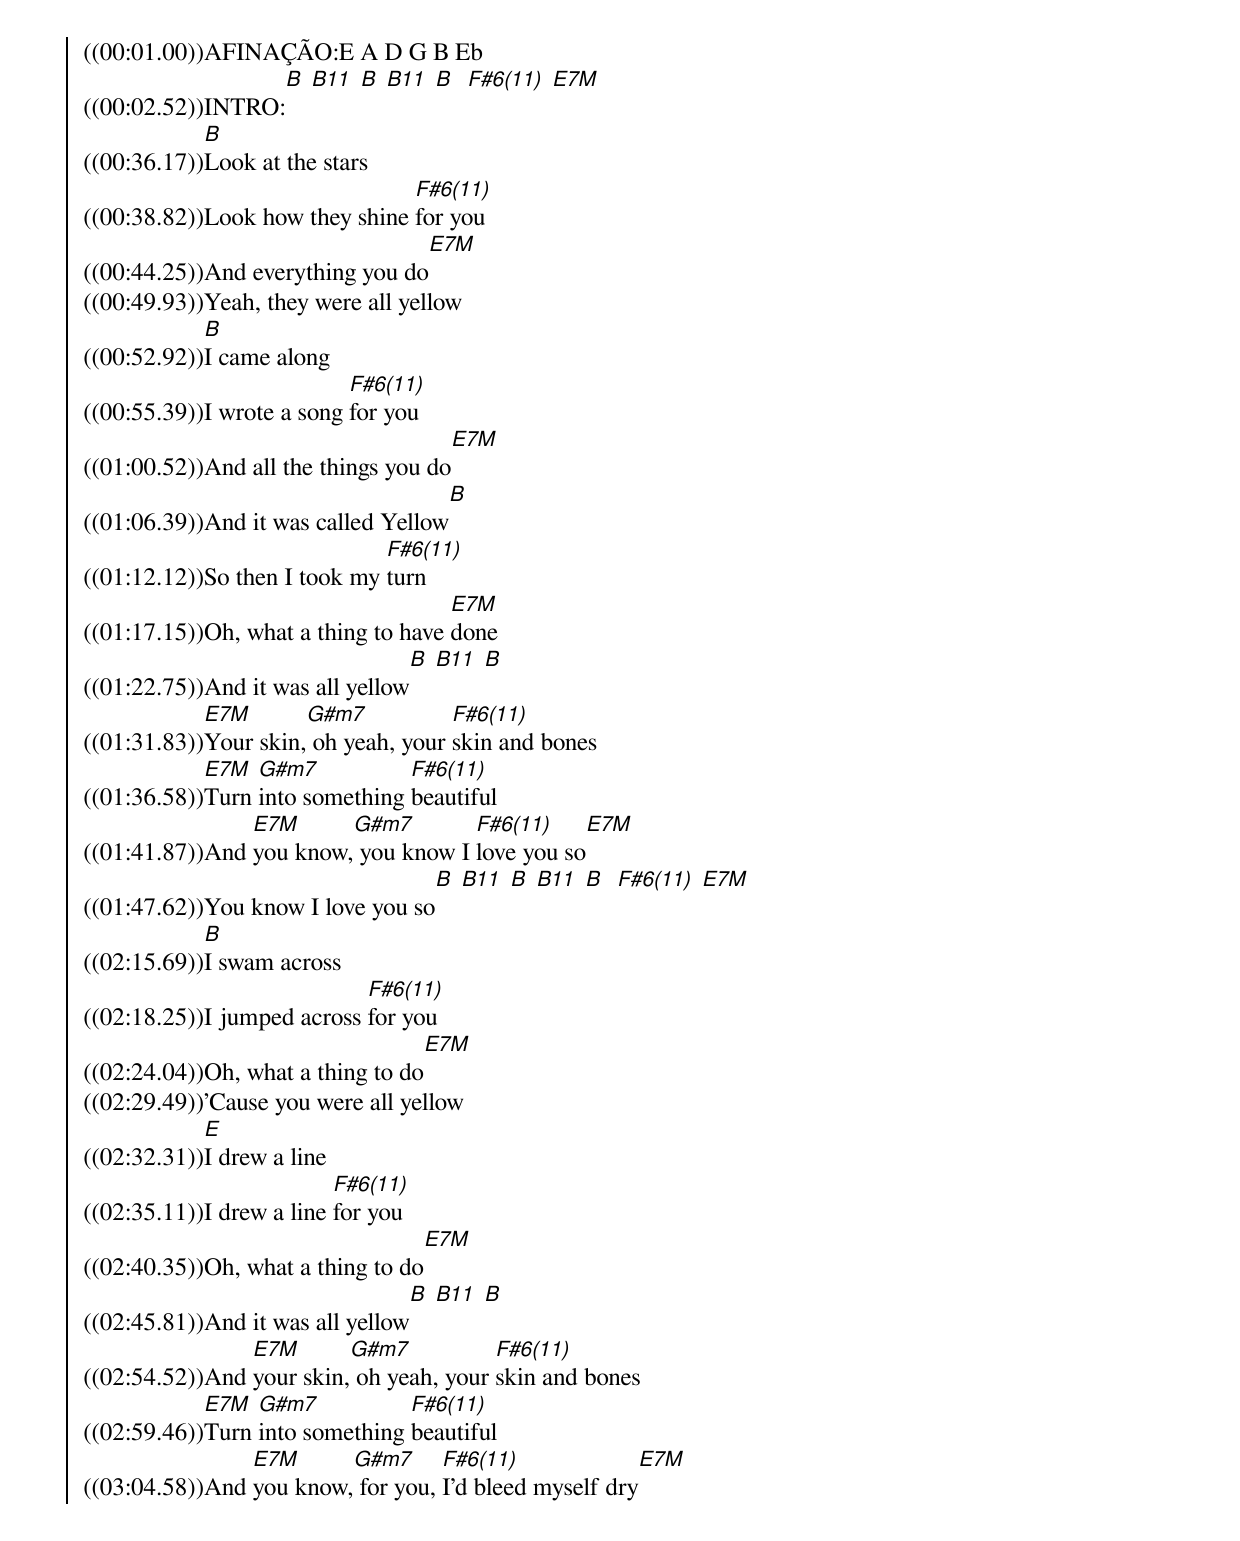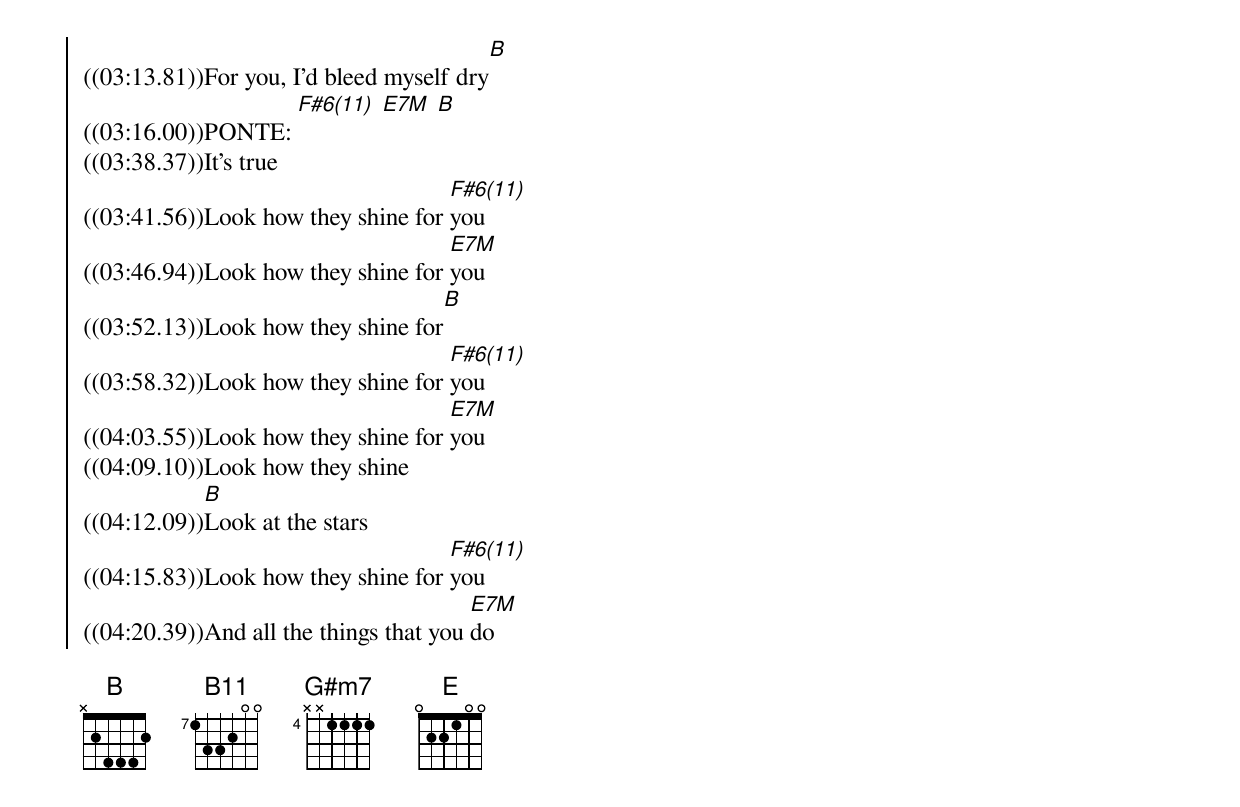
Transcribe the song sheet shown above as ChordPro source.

{soc}
((00:01.00))AFINAÇÃO:E A D G B Eb
((00:02.52))INTRO:[B] [B11] [B] [B11] [B]  [F#6(11)] [E7M]
((00:36.17))[B]Look at the stars
((00:38.82))Look how they shine [F#6(11)]for you
((00:44.25))And everything you do[E7M]
((00:49.93))Yeah, they were all yellow
((00:52.92))[B]I came along
((00:55.39))I wrote a song [F#6(11)]for you
((01:00.52))And all the things you do[E7M]
((01:06.39))And it was called Yellow[B]
((01:12.12))So then I took my [F#6(11)]turn
((01:17.15))Oh, what a thing to have [E7M]done
((01:22.75))And it was all yellow[B] [B11] [B]
((01:31.83))[E7M]Your skin,[G#m7] oh yeah, your [F#6(11)]skin and bones
((01:36.58))[E7M]Turn [G#m7]into something [F#6(11)]beautiful
((01:41.87))And [E7M]you know,[G#m7] you know I [F#6(11)]love you so[E7M]
((01:47.62))You know I love you so[B] [B11] [B] [B11] [B]  [F#6(11)] [E7M]
((02:15.69))[B]I swam across
((02:18.25))I jumped across [F#6(11)]for you
((02:24.04))Oh, what a thing to do[E7M]
((02:29.49))'Cause you were all yellow
((02:32.31))[E]I drew a line
((02:35.11))I drew a line [F#6(11)]for you
((02:40.35))Oh, what a thing to do[E7M]
((02:45.81))And it was all yellow[B] [B11] [B]
((02:54.52))And [E7M]your skin,[G#m7] oh yeah, your [F#6(11)]skin and bones
((02:59.46))[E7M]Turn [G#m7]into something [F#6(11)]beautiful
((03:04.58))And [E7M]you know,[G#m7] for you, [F#6(11)]I'd bleed myself dry[E7M]
((03:13.81))For you, I'd bleed myself dry[B]
((03:16.00))PONTE: [F#6(11)] [E7M] [B]
((03:38.37))It's true
((03:41.56))Look how they shine for [F#6(11)]you
((03:46.94))Look how they shine for [E7M]you
((03:52.13))Look how they shine for[B]
((03:58.32))Look how they shine for [F#6(11)]you
((04:03.55))Look how they shine for [E7M]you
((04:09.10))Look how they shine
((04:12.09))[B]Look at the stars
((04:15.83))Look how they shine for [F#6(11)]you
((04:20.39))And all the things that you [E7M]do

{eoc}
